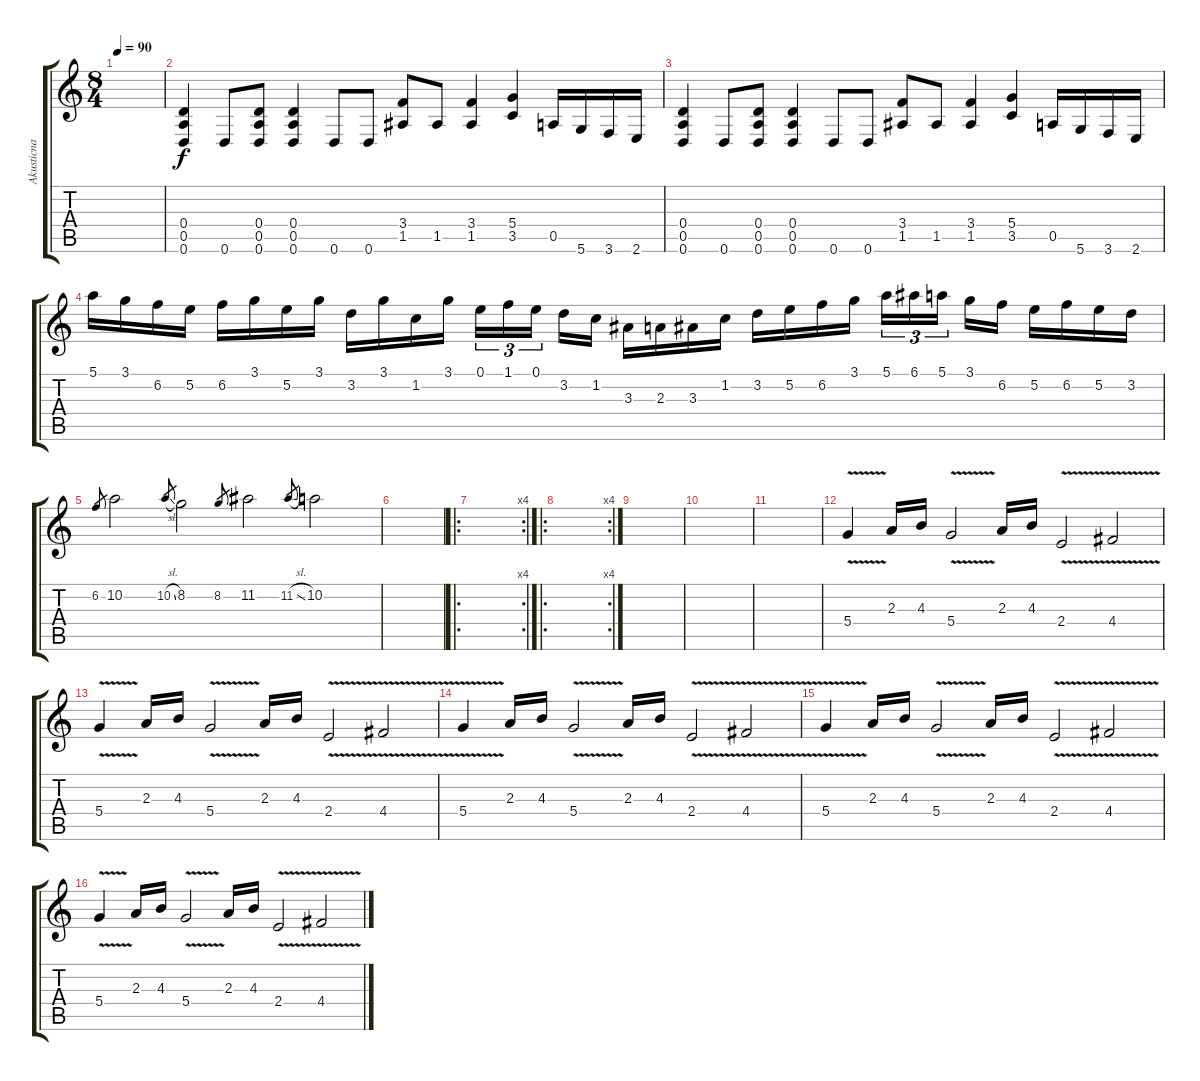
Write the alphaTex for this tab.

\track ("Akusticna gitara 3" "Akusticna ") {instrument acousticguitarnylon}
\staff {score tabs}
\tuning (E4 B3 G3 D3 A2 D2) {hide}
\ts (8 4)
\tempo 90
\clef g2
\ks c
|
(0.4 0.5 0.6).4{volume 14 instrument distortionguitar} 0.6.8 (0.4 0.5 0.6).8 (0.4 0.5 0.6).4 0.6.8 0.6.8 (3.4 1.5).8 1.5.8 (3.4 1.5).4 (5.4 3.5).4 0.5.16 5.6.16 3.6.16 2.6.16 |
(0.4 0.5 0.6).4 0.6.8 (0.4 0.5 0.6).8 (0.4 0.5 0.6).4 0.6.8 0.6.8 (3.4 1.5).8 1.5.8 (3.4 1.5).4 (5.4 3.5).4 0.5.16 5.6.16 3.6.16 2.6.16 |
5.1.16{volume 16 instrument acousticguitarnylon} 3.1.16 6.2.16 5.2.16 6.2.16 3.1.16 5.2.16 3.1.16 3.2.16 3.1.16 1.2.16 3.1.16 0.1.16{tu (3 2)} 1.1.16{tu (3 2)} 0.1.16{tu (3 2)} 3.2.16 1.2.16 3.3.16 2.3.16 3.3.16 1.2.16 3.2.16 5.2.16 6.2.16 3.1.16 5.1.16{tu (3 2)} 6.1.16{tu (3 2)} 5.1.16{tu (3 2)} 3.1.16 6.2.16 5.2.16 6.2.16 5.2.16 3.2.16 |
6.2.8{gr} 10.2.2 10.2{sl}.8{gr} 8.2.2 8.2.8{gr} 11.2.2 11.2{sl}.8{gr} 10.2.2 |
|
\ro
\rc 4
|
\ro
\rc 4
|
|
|
|
5.4{v}.4{instrument distortionguitar} 2.3.16 4.3.16 5.4{v}.2 2.3.16 4.3.16 2.4{v}.2 4.4{v}.2 |
5.4{v}.4 2.3.16 4.3.16 5.4{v}.2 2.3.16 4.3.16 2.4{v}.2 4.4{v}.2 |
5.4{v}.4 2.3.16 4.3.16 5.4{v}.2 2.3.16 4.3.16 2.4{v}.2 4.4{v}.2 |
5.4{v}.4 2.3.16 4.3.16 5.4{v}.2 2.3.16 4.3.16 2.4{v}.2 4.4{v}.2 |
5.4{v}.4 2.3.16 4.3.16 5.4{v}.2 2.3.16 4.3.16 2.4{v}.2 4.4{v}.2
